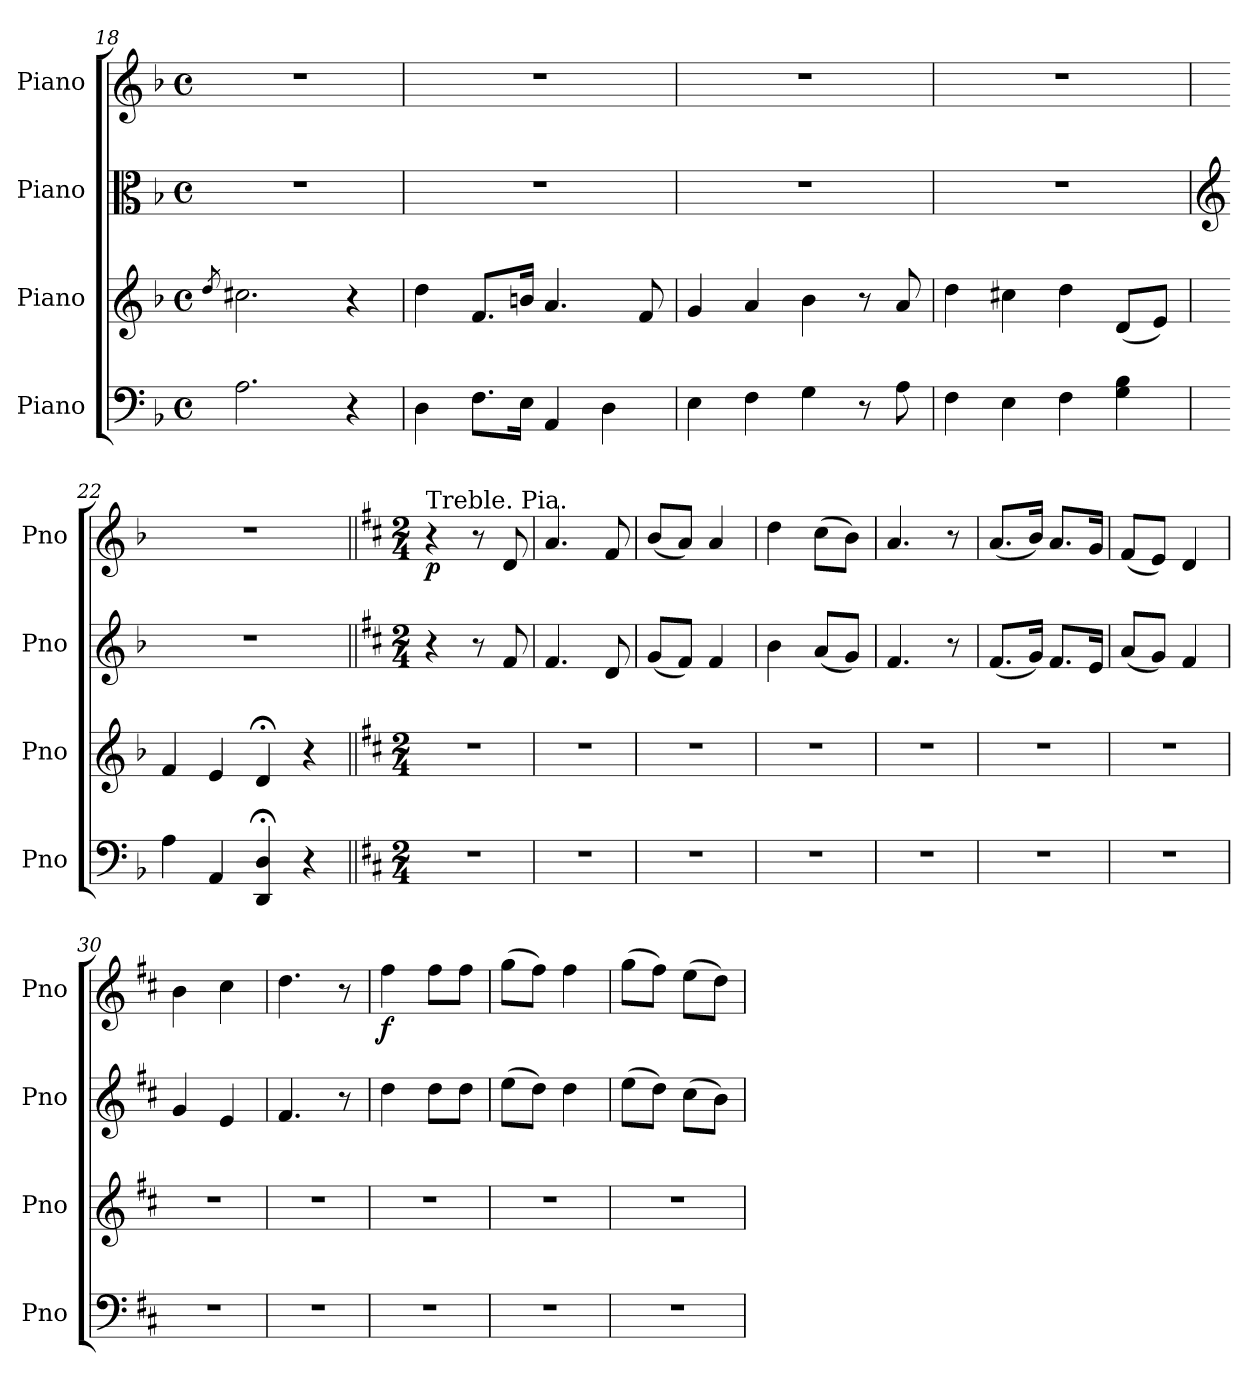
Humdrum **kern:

**kern	**kern	**kern	**kern	**dynam
*part4	*part3	*part2	*part1	*part1
*staff4	*staff3	*staff2	*staff1	*staff1
*I"Piano	*I"Piano	*I"Piano	*I"Piano	*
*I'Pno	*I'Pno	*I'Pno	*I'Pno	*
*clefF4	*clefG2	*clefC3	*clefG2	*
*k[b-]	*k[b-]	*k[b-]	*k[b-]	*
*M4/4	*M4/4	*M4/4	*M4/4	*
*met(c)	*met(c)	*met(c)	*met(c)	*
=18	=18	=18	=18	=18
.	8qdd/	.	.	.
2.A\	2.cc#X\	1r	1r	.
4r	4r	.	.	.
=19	=19	=19	=19	=19
4D\	4dd\	1r	1r	.
8.F\L	8.f/L	.	.	.
16E\Jk	16bn/Jk	.	.	.
4AA/	4.a/	.	.	.
4D\	.	.	.	.
.	8f/	.	.	.
=20	=20	=20	=20	=20
4E\	4g/	1r	1r	.
4F\	4a/	.	.	.
4G\	4b-\	.	.	.
8r	8r	.	.	.
8A\	8a/	.	.	.
=21	=21	=21	=21	=21
4F\	4dd\	1r	1r	.
4E\	4cc#X\	.	.	.
4F\	4dd\	.	.	.
4G\ 4B-\	(<8d/L	.	.	.
.	8e/J)	.	.	.
=22	=22	=22	=22	=22
*	*	*clefG2	*	*
4A\	4f/	1r	1r	.
4AA/	4e/	.	.	.
4DD/;< 4D/;<	4d;</	.	.	.
4r	4r	.	.	.
!!LO:LB:g=z
=23||	=23||	=23||	=23||	=23||
*k[f#c#]	*k[f#c#]	*k[f#c#]	*k[f#c#]	*
*M2/4	*M2/4	*M2/4	*M2/4	*
!	!	!	!LO:TX:a:t=Treble. Pia.	!
!	!	!	!	!LO:DY:b
2r	2r	4r	4r	p
.	.	8r	8r	.
*	*	*	*MM120	*
.	.	8f#/	8d/	.
=24	=24	=24	=24	=24
2r	2r	4.f#/	4.a/	.
.	.	8d/	8f#/	.
=25	=25	=25	=25	=25
2r	2r	(<8g/L	(<8b/L	.
.	.	8f#/J)	8a/J)	.
.	.	4f#/	4a/	.
=26	=26	=26	=26	=26
2r	2r	4b\	4dd\	.
.	.	(<8a/L	(>8cc#\L	.
.	.	8g/J)	8b\J)	.
=27	=27	=27	=27	=27
2r	2r	4.f#/	4.a/	.
.	.	8r	8r	.
=28	=28	=28	=28	=28
2r	2r	(<8.f#/L	(<8.a/L	.
.	.	16g/Jk)	16b/Jk)	.
.	.	8.f#/L	8.a/L	.
.	.	16e/Jk	16g/Jk	.
=29	=29	=29	=29	=29
2r	2r	(<8a/L	(<8f#/L	.
.	.	8g/J)	8e/J)	.
.	.	4f#/	4d/	.
=30	=30	=30	=30	=30
2r	2r	4g/	4b\	.
.	.	4e/	4cc#\	.
=31	=31	=31	=31	=31
2r	2r	4.f#/	4.dd\	.
.	.	8r	8r	.
=32	=32	=32	=32	=32
!	!	!	!	!LO:DY:b
2r	2r	4dd\	4ff#\	f
.	.	8dd\L	8ff#\L	.
.	.	8dd\J	8ff#\J	.
=33	=33	=33	=33	=33
2r	2r	(>8ee\L	(>8gg\L	.
.	.	8dd\J)	8ff#\J)	.
.	.	4dd\	4ff#\	.
=34	=34	=34	=34	=34
2r	2r	(>8ee\L	(>8gg\L	.
.	.	8dd\J)	8ff#\J)	.
.	.	(>8cc#\L	(>8ee\L	.
.	.	8b\J)	8dd\J)	.
=	=	=	=	=
*-	*-	*-	*-	*-
